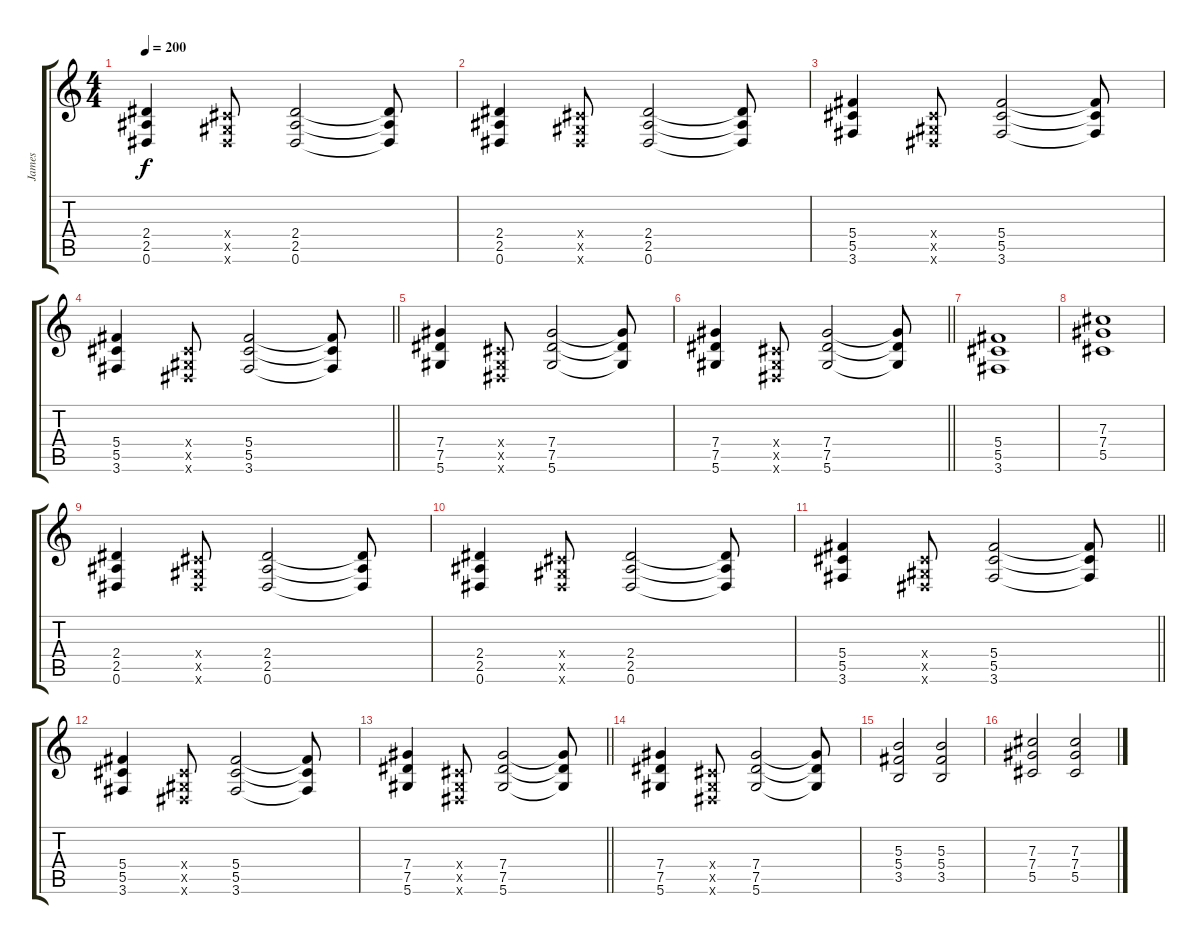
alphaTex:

\track ("James" "James") {instrument distortionguitar}
\staff {score tabs}
\tuning (Eb4 Bb3 Gb3 Db3 Ab2 Eb2) {hide}
\ts (4 4)
\tempo 200
\clef g2
\ks c
(2.4 2.5 0.6).4{dy f} (0.4{x} 0.5{x} 0.6{x}).8 (2.4 2.5 0.6).2 (2.4{t} 2.5{t} 0.6{t}).8 |
(2.4 2.5 0.6).4 (0.4{x} 0.5{x} 0.6{x}).8 (2.4 2.5 0.6).2 (2.4{t} 2.5{t} 0.6{t}).8 |
(5.4 5.5 3.6).4 (0.4{x} 0.5{x} 0.6{x}).8 (5.4 5.5 3.6).2 (5.4{t} 5.5{t} 3.6{t}).8 |
\barLineRight lightlight
(5.4 5.5 3.6).4 (0.4{x} 0.5{x} 0.6{x}).8 (5.4 5.5 3.6).2 (5.4{t} 5.5{t} 3.6{t}).8 |
(7.4 7.5 5.6).4 (0.4{x} 0.5{x} 0.6{x}).8 (7.4 7.5 5.6).2 (7.4{t} 7.5{t} 5.6{t}).8 |
\barLineRight lightlight
(7.4 7.5 5.6).4 (0.4{x} 0.5{x} 0.6{x}).8 (7.4 7.5 5.6).2 (7.4{t} 7.5{t} 5.6{t}).8 |
(5.4 5.5 3.6).1 |
(7.3 7.4 5.5).1 |
(2.4 2.5 0.6).4 (0.4{x} 0.5{x} 0.6{x}).8 (2.4 2.5 0.6).2 (2.4{t} 2.5{t} 0.6{t}).8 |
(2.4 2.5 0.6).4 (0.4{x} 0.5{x} 0.6{x}).8 (2.4 2.5 0.6).2 (2.4{t} 2.5{t} 0.6{t}).8 |
\barLineRight lightlight
(5.4 5.5 3.6).4 (0.4{x} 0.5{x} 0.6{x}).8 (5.4 5.5 3.6).2 (5.4{t} 5.5{t} 3.6{t}).8 |
(5.4 5.5 3.6).4 (0.4{x} 0.5{x} 0.6{x}).8 (5.4 5.5 3.6).2 (5.4{t} 5.5{t} 3.6{t}).8 |
\barLineRight lightlight
(7.4 7.5 5.6).4 (0.4{x} 0.5{x} 0.6{x}).8 (7.4 7.5 5.6).2 (7.4{t} 7.5{t} 5.6{t}).8 |
(7.4 7.5 5.6).4 (0.4{x} 0.5{x} 0.6{x}).8 (7.4 7.5 5.6).2 (7.4{t} 7.5{t} 5.6{t}).8 |
(5.3 5.4 3.5).2 (5.3 5.4 3.5).2 |
(7.3 7.4 5.5).2 (7.3 7.4 5.5).2
